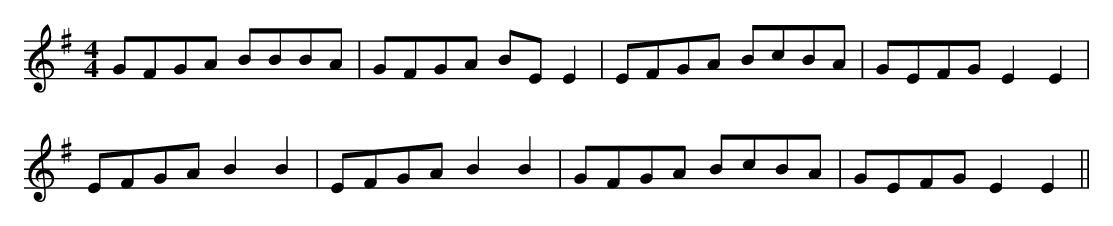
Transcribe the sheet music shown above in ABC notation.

X:1
M:4/4
K:Emin
GFGA BBBA|GFGA BE E2|EFGA BcBA|GEFG E2 E2|
EFGA B2 B2|EFGA B2 B2|GFGA BcBA|GEFG E2 E2||
